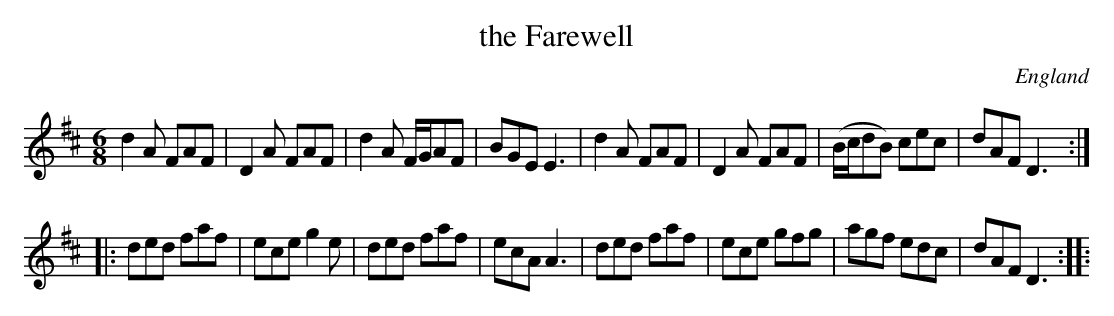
X:1
T:the Farewell
L:1/8
M:6/8
O:England
K:D major
d2A FAF | D2A FAF |  d2A     F/G/AF | BGE E3  | \
d2A FAF | D2A FAF | (B/c/dB) cec    | dAF D3  ::
ded faf | ece g2e | ded faf | ecA A3 | \
ded faf | ece gfg | agf edc | dAF D3 ::
